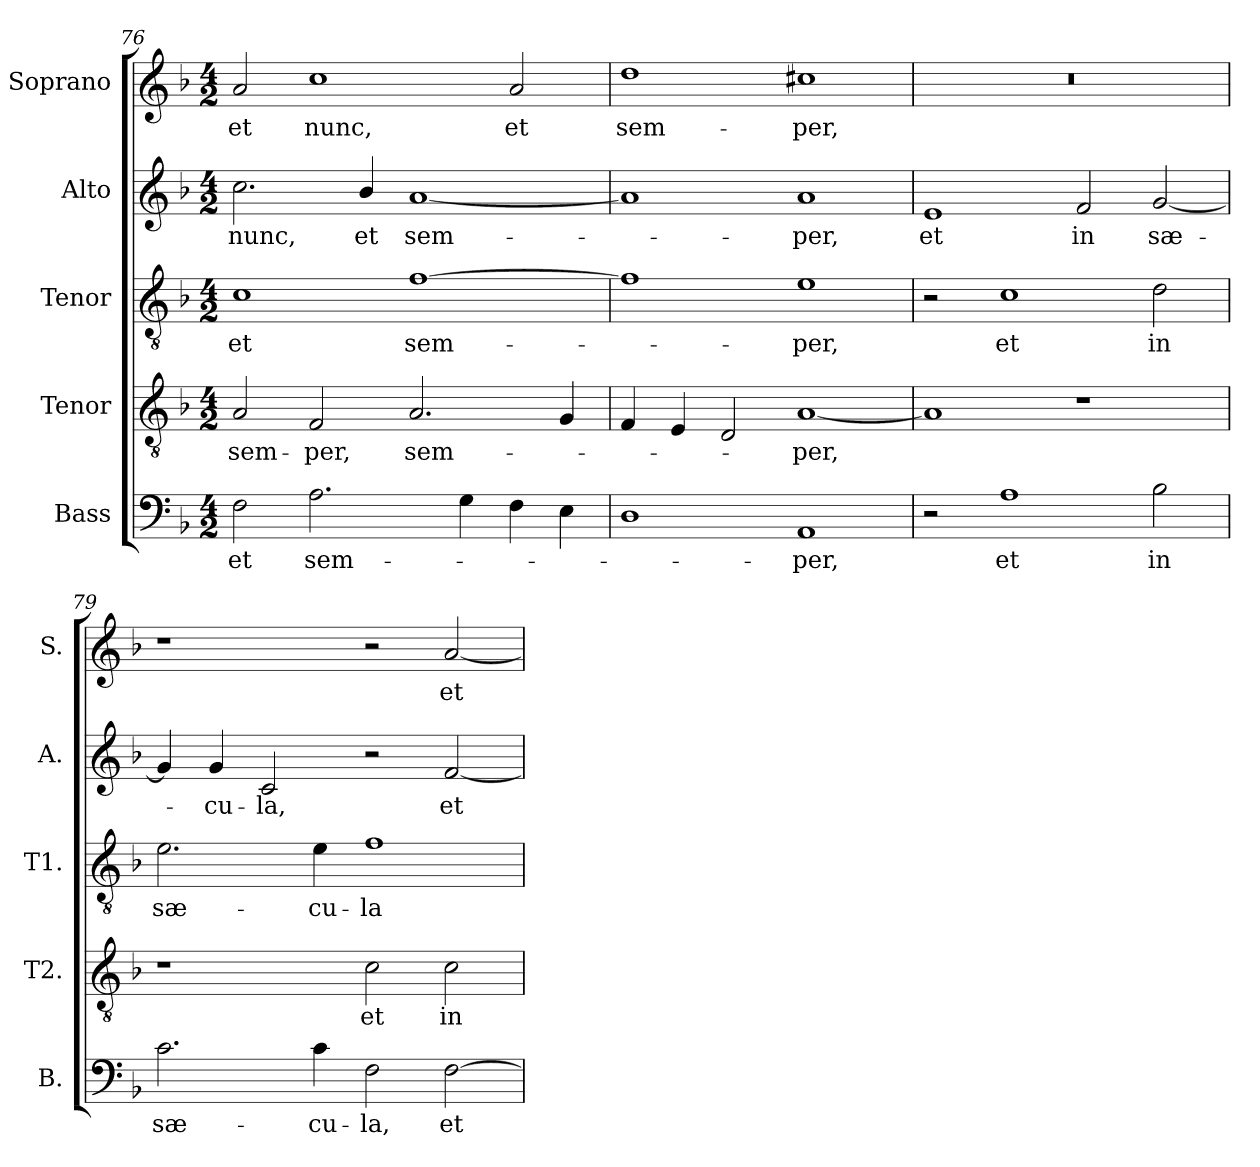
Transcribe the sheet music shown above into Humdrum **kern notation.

**kern	**text	**kern	**text	**kern	**text	**kern	**text	**kern	**text
*part5	*part5	*part4	*part4	*part3	*part3	*part2	*part2	*part1	*part1
*staff5	*staff5	*staff4	*staff4	*staff3	*staff3	*staff2	*staff2	*staff1	*staff1
*I"Bass	*	*I"Tenor	*	*I"Tenor	*	*I"Alto	*	*I"Soprano	*
*I'B.	*	*I'T2.	*	*I'T1.	*	*I'A.	*	*I'S.	*
!!LO:LB:g=z
*clefF4	*	*clefGv2	*	*clefGv2	*	*clefG2	*	*clefG2	*
*	*	*ITrd7c12	*	*ITrd7c12	*	*	*	*	*
*k[b-]	*	*k[b-]	*	*k[b-]	*	*k[b-]	*	*k[b-]	*
*F:	*	*F:	*	*F:	*	*F:	*	*F:	*
*M4/2	*	*M4/2	*	*M4/2	*	*M4/2	*	*M4/2	*
=76	=76	=76	=76	=76	=76	=76	=76	=76	=76
!	!LO:LY:b:color=#000000	!	!	!	!	!	!	!	!
!	!	!	!LO:LY:b:color=#000000	!	!	!	!	!	!
!	!	!	!	!	!LO:LY:b:color=#000000	!	!	!	!
!	!	!	!	!	!	!	!LO:LY:b:color=#000000	!	!
!	!	!	!	!	!	!	!	!	!LO:LY:b:color=#000000
2Fi\	et	2AAi/	sem-	1Ci	et	2.cci\	nunc,	2ai/	et
!	!LO:LY:b:color=#000000	!	!	!	!	!	!	!	!
!	!	!	!LO:LY:b:color=#000000	!	!	!	!	!	!
!	!	!	!	!	!	!	!	!	!LO:LY:b:color=#000000
2.Ai\	sem-	2FFi/	-per,	.	.	.	.	1cci	nunc,
!	!	!	!	!	!	!	!LO:LY:b:color=#000000	!	!
.	.	.	.	.	.	4b-i/	et	.	.
!	!	!	!LO:LY:b:color=#000000	!	!	!	!	!	!
!	!	!	!	!	!LO:LY:b:color=#000000	!	!	!	!
!	!	!	!	!	!	!	!LO:LY:b:color=#000000	!	!
.	.	2.AAi/	sem-	[1Fi	sem-	[1ai	sem-	.	.
4Gi\	.	.	.	.	.	.	.	.	.
!	!	!	!	!	!	!	!	!	!LO:LY:b:color=#000000
4Fi\	.	.	.	.	.	.	.	2ai/	et
4Ei\	.	4GGi/	.	.	.	.	.	.	.
=77	=77	=77	=77	=77	=77	=77	=77	=77	=77
!	!	!	!	!	!	!	!	!	!LO:LY:b:color=#000000
1Di	.	4FFi/	.	1Fi]	.	1ai]	.	1ddi	sem-
.	.	4EEi/	.	.	.	.	.	.	.
.	.	2DDi/	.	.	.	.	.	.	.
!	!LO:LY:b:color=#000000	!	!	!	!	!	!	!	!
!	!	!	!LO:LY:b:color=#000000	!	!	!	!	!	!
!	!	!	!	!	!LO:LY:b:color=#000000	!	!	!	!
!	!	!	!	!	!	!	!LO:LY:b:color=#000000	!	!
!	!	!	!	!	!	!	!	!	!LO:LY:b:color=#000000
1AAi	-per,	[1AAi	-per,	1Ei	-per,	1ai	-per,	1cc#Xi	-per,
=78	=78	=78	=78	=78	=78	=78	=78	=78	=78
!	!	!	!	!	!	!	!LO:LY:b:color=#000000	!LO:N:vis=1	!
2r	.	1AAi]	.	2r	.	1ei	et	0r	.
!	!LO:LY:b:color=#000000	!	!	!	!	!	!	!	!
!	!	!	!	!	!LO:LY:b:color=#000000	!	!	!	!
1Ai	et	.	.	1Ci	et	.	.	.	.
!	!	!	!	!	!	!	!LO:LY:b:color=#000000	!	!
.	.	1r	.	.	.	2fi/	in	.	.
!	!LO:LY:b:color=#000000	!	!	!	!	!	!	!	!
!	!	!	!	!	!LO:LY:b:color=#000000	!	!	!	!
!	!	!	!	!	!	!	!LO:LY:b:color=#000000	!	!
2B-i\	in	.	.	2Di\	in	[2gi/	sæ-	.	.
=79	=79	=79	=79	=79	=79	=79	=79	=79	=79
!	!LO:LY:b:color=#000000	!	!	!	!	!	!	!	!
!	!	!	!	!	!LO:LY:b:color=#000000	!	!	!	!
2.ci\	sæ-	1r	.	2.Ei\	sæ-	4gi/]	.	1r	.
!	!	!	!	!	!	!	!LO:LY:b:color=#000000	!	!
.	.	.	.	.	.	4gi/	-cu-	.	.
!	!	!	!	!	!	!	!LO:LY:b:color=#000000	!	!
.	.	.	.	.	.	2ci/	-la,	.	.
!	!LO:LY:b:color=#000000	!	!	!	!	!	!	!	!
!	!	!	!	!	!LO:LY:b:color=#000000	!	!	!	!
4ci\	-cu-	.	.	4Ei\	-cu-	.	.	.	.
!	!LO:LY:b:color=#000000	!	!	!	!	!	!	!	!
!	!	!	!LO:LY:b:color=#000000	!	!	!	!	!	!
!	!	!	!	!	!LO:LY:b:color=#000000	!	!	!	!
2Fi\	-la,	2Ci\	et	1Fi	-la	2r	.	2r	.
!	!LO:LY:b:color=#000000	!	!	!	!	!	!	!	!
!	!	!	!LO:LY:b:color=#000000	!	!	!	!	!	!
!	!	!	!	!	!	!	!LO:LY:b:color=#000000	!	!
!	!	!	!	!	!	!	!	!	!LO:LY:b:color=#000000
[2Fi\	et	2Ci\	in	.	.	[2fi/	et	[2ai/	et
=	=	=	=	=	=	=	=	=	=
*-	*-	*-	*-	*-	*-	*-	*-	*-	*-
